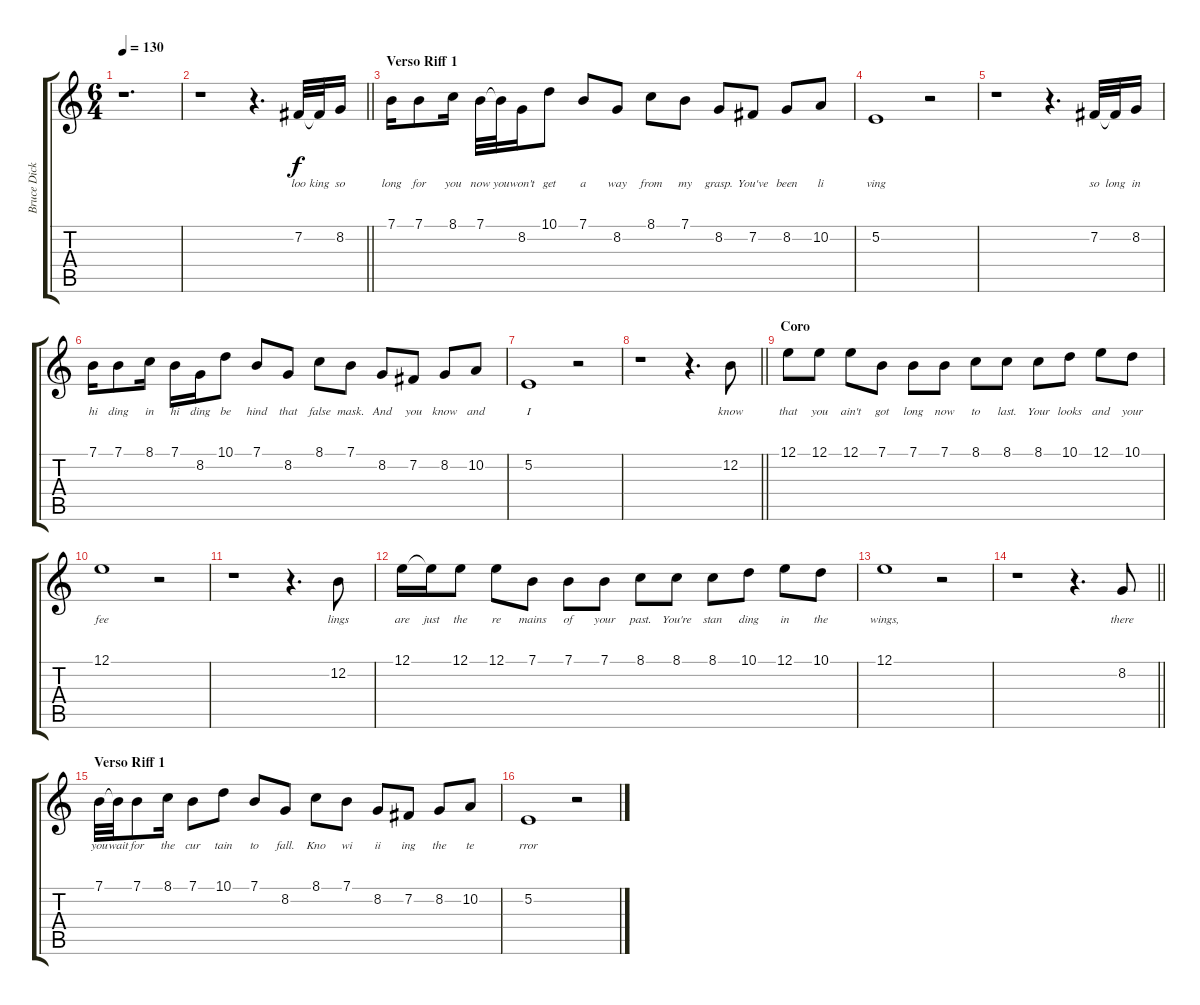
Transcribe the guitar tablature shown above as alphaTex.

\track ("Bruce Dickinson" "Bruce Dick") {instrument lead2sawtooth}
\staff {score tabs}
\tuning (E4 B3 G3 D3 A2 E2) {hide}
\ts (6 4)
\tempo 130
\clef g2
\ks c
r.1{d dy f} |
\barLineRight lightlight
r.1 r.4{d} 7.2.32{lyrics (0 "loo") lyrics (1 "") lyrics (2 "") lyrics (3 "") lyrics (4 "")} 7.2{t}.32{lyrics (0 "king") lyrics (1 "") lyrics (2 "") lyrics (3 "") lyrics (4 "")} 8.2.16{lyrics (0 "so") lyrics (1 "") lyrics (2 "") lyrics (3 "") lyrics (4 "")} |
\section ("" "Verso Riff 1")
7.1.16{lyrics (0 "long") lyrics (1 "") lyrics (2 "") lyrics (3 "") lyrics (4 "")} 7.1.8{lyrics (0 "for") lyrics (1 "") lyrics (2 "") lyrics (3 "") lyrics (4 "")} 8.1.16{lyrics (0 "you") lyrics (1 "") lyrics (2 "") lyrics (3 "") lyrics (4 "")} 7.1.32{lyrics (0 "now") lyrics (1 "") lyrics (2 "") lyrics (3 "") lyrics (4 "")} 7.1{t}.32{lyrics (0 "you") lyrics (1 "") lyrics (2 "") lyrics (3 "") lyrics (4 "")} 8.2.16{lyrics (0 "won't") lyrics (1 "") lyrics (2 "") lyrics (3 "") lyrics (4 "")} 10.1.8{lyrics (0 "get") lyrics (1 "") lyrics (2 "") lyrics (3 "") lyrics (4 "")} 7.1.8{lyrics (0 "a") lyrics (1 "") lyrics (2 "") lyrics (3 "") lyrics (4 "")} 8.2.8{lyrics (0 "way") lyrics (1 "") lyrics (2 "") lyrics (3 "") lyrics (4 "")} 8.1.8{lyrics (0 "from") lyrics (1 "") lyrics (2 "") lyrics (3 "") lyrics (4 "")} 7.1.8{lyrics (0 "my") lyrics (1 "") lyrics (2 "") lyrics (3 "") lyrics (4 "")} 8.2.8{lyrics (0 "grasp.") lyrics (1 "") lyrics (2 "") lyrics (3 "") lyrics (4 "")} 7.2.8{lyrics (0 "You've") lyrics (1 "") lyrics (2 "") lyrics (3 "") lyrics (4 "")} 8.2.8{lyrics (0 "been") lyrics (1 "") lyrics (2 "") lyrics (3 "") lyrics (4 "")} 10.2.8{lyrics (0 "li") lyrics (1 "") lyrics (2 "") lyrics (3 "") lyrics (4 "")} |
5.2.1{lyrics (0 "ving") lyrics (1 "") lyrics (2 "") lyrics (3 "") lyrics (4 "")} r.2 |
r.1 r.4{d} 7.2.32{lyrics (0 "so") lyrics (1 "") lyrics (2 "") lyrics (3 "") lyrics (4 "")} 7.2{t}.32{lyrics (0 "long") lyrics (1 "") lyrics (2 "") lyrics (3 "") lyrics (4 "")} 8.2.16{lyrics (0 "in") lyrics (1 "") lyrics (2 "") lyrics (3 "") lyrics (4 "")} |
7.1.16{lyrics (0 "hi") lyrics (1 "") lyrics (2 "") lyrics (3 "") lyrics (4 "")} 7.1.8{lyrics (0 "ding") lyrics (1 "") lyrics (2 "") lyrics (3 "") lyrics (4 "")} 8.1.16{lyrics (0 "in") lyrics (1 "") lyrics (2 "") lyrics (3 "") lyrics (4 "")} 7.1.16{lyrics (0 "hi") lyrics (1 "") lyrics (2 "") lyrics (3 "") lyrics (4 "")} 8.2.16{lyrics (0 "ding") lyrics (1 "") lyrics (2 "") lyrics (3 "") lyrics (4 "")} 10.1.8{lyrics (0 "be") lyrics (1 "") lyrics (2 "") lyrics (3 "") lyrics (4 "")} 7.1.8{lyrics (0 "hind") lyrics (1 "") lyrics (2 "") lyrics (3 "") lyrics (4 "")} 8.2.8{lyrics (0 "that") lyrics (1 "") lyrics (2 "") lyrics (3 "") lyrics (4 "")} 8.1.8{lyrics (0 "false") lyrics (1 "") lyrics (2 "") lyrics (3 "") lyrics (4 "")} 7.1.8{lyrics (0 "mask.") lyrics (1 "") lyrics (2 "") lyrics (3 "") lyrics (4 "")} 8.2.8{lyrics (0 "And") lyrics (1 "") lyrics (2 "") lyrics (3 "") lyrics (4 "")} 7.2.8{lyrics (0 "you") lyrics (1 "") lyrics (2 "") lyrics (3 "") lyrics (4 "")} 8.2.8{lyrics (0 "know") lyrics (1 "") lyrics (2 "") lyrics (3 "") lyrics (4 "")} 10.2.8{lyrics (0 "and") lyrics (1 "") lyrics (2 "") lyrics (3 "") lyrics (4 "")} |
5.2.1{lyrics (0 "I") lyrics (1 "") lyrics (2 "") lyrics (3 "") lyrics (4 "")} r.2 |
\barLineRight lightlight
r.1 r.4{d} 12.2.8{lyrics (0 "know") lyrics (1 "") lyrics (2 "") lyrics (3 "") lyrics (4 "")} |
\section ("" "Coro")
12.1.8{lyrics (0 "that") lyrics (1 "") lyrics (2 "") lyrics (3 "") lyrics (4 "")} 12.1.8{lyrics (0 "you") lyrics (1 "") lyrics (2 "") lyrics (3 "") lyrics (4 "")} 12.1.8{lyrics (0 "ain't") lyrics (1 "") lyrics (2 "") lyrics (3 "") lyrics (4 "")} 7.1.8{lyrics (0 "got") lyrics (1 "") lyrics (2 "") lyrics (3 "") lyrics (4 "")} 7.1.8{lyrics (0 "long") lyrics (1 "") lyrics (2 "") lyrics (3 "") lyrics (4 "")} 7.1.8{lyrics (0 "now") lyrics (1 "") lyrics (2 "") lyrics (3 "") lyrics (4 "")} 8.1.8{lyrics (0 "to") lyrics (1 "") lyrics (2 "") lyrics (3 "") lyrics (4 "")} 8.1.8{lyrics (0 "last.") lyrics (1 "") lyrics (2 "") lyrics (3 "") lyrics (4 "")} 8.1.8{lyrics (0 "Your") lyrics (1 "") lyrics (2 "") lyrics (3 "") lyrics (4 "")} 10.1.8{lyrics (0 "looks") lyrics (1 "") lyrics (2 "") lyrics (3 "") lyrics (4 "")} 12.1.8{lyrics (0 "and") lyrics (1 "") lyrics (2 "") lyrics (3 "") lyrics (4 "")} 10.1.8{lyrics (0 "your") lyrics (1 "") lyrics (2 "") lyrics (3 "") lyrics (4 "")} |
12.1.1{lyrics (0 "fee") lyrics (1 "") lyrics (2 "") lyrics (3 "") lyrics (4 "")} r.2 |
r.1 r.4{d} 12.2.8{lyrics (0 "lings") lyrics (1 "") lyrics (2 "") lyrics (3 "") lyrics (4 "")} |
12.1.16{lyrics (0 "are") lyrics (1 "") lyrics (2 "") lyrics (3 "") lyrics (4 "")} 12.1{t}.16{lyrics (0 "just") lyrics (1 "") lyrics (2 "") lyrics (3 "") lyrics (4 "")} 12.1.8{lyrics (0 "the") lyrics (1 "") lyrics (2 "") lyrics (3 "") lyrics (4 "")} 12.1.8{lyrics (0 "re") lyrics (1 "") lyrics (2 "") lyrics (3 "") lyrics (4 "")} 7.1.8{lyrics (0 "mains") lyrics (1 "") lyrics (2 "") lyrics (3 "") lyrics (4 "")} 7.1.8{lyrics (0 "of") lyrics (1 "") lyrics (2 "") lyrics (3 "") lyrics (4 "")} 7.1.8{lyrics (0 "your") lyrics (1 "") lyrics (2 "") lyrics (3 "") lyrics (4 "")} 8.1.8{lyrics (0 "past.") lyrics (1 "") lyrics (2 "") lyrics (3 "") lyrics (4 "")} 8.1.8{lyrics (0 "You're") lyrics (1 "") lyrics (2 "") lyrics (3 "") lyrics (4 "")} 8.1.8{lyrics (0 "stan") lyrics (1 "") lyrics (2 "") lyrics (3 "") lyrics (4 "")} 10.1.8{lyrics (0 "ding") lyrics (1 "") lyrics (2 "") lyrics (3 "") lyrics (4 "")} 12.1.8{lyrics (0 "in") lyrics (1 "") lyrics (2 "") lyrics (3 "") lyrics (4 "")} 10.1.8{lyrics (0 "the") lyrics (1 "") lyrics (2 "") lyrics (3 "") lyrics (4 "")} |
12.1.1{lyrics (0 "wings,") lyrics (1 "") lyrics (2 "") lyrics (3 "") lyrics (4 "")} r.2 |
\barLineRight lightlight
r.1 r.4{d} 8.2.8{lyrics (0 "there") lyrics (1 "") lyrics (2 "") lyrics (3 "") lyrics (4 "")} |
\section ("" "Verso Riff 1")
7.1.32{lyrics (0 "you") lyrics (1 "") lyrics (2 "") lyrics (3 "") lyrics (4 "")} 7.1{t}.32{lyrics (0 "wait") lyrics (1 "") lyrics (2 "") lyrics (3 "") lyrics (4 "")} 7.1.8{lyrics (0 "for") lyrics (1 "") lyrics (2 "") lyrics (3 "") lyrics (4 "")} 8.1.16{lyrics (0 "the") lyrics (1 "") lyrics (2 "") lyrics (3 "") lyrics (4 "")} 7.1.8{lyrics (0 "cur") lyrics (1 "") lyrics (2 "") lyrics (3 "") lyrics (4 "")} 10.1.8{lyrics (0 "tain") lyrics (1 "") lyrics (2 "") lyrics (3 "") lyrics (4 "")} 7.1.8{lyrics (0 "to") lyrics (1 "") lyrics (2 "") lyrics (3 "") lyrics (4 "")} 8.2.8{lyrics (0 "fall.") lyrics (1 "") lyrics (2 "") lyrics (3 "") lyrics (4 "")} 8.1.8{lyrics (0 "Kno") lyrics (1 "") lyrics (2 "") lyrics (3 "") lyrics (4 "")} 7.1.8{lyrics (0 "wi") lyrics (1 "") lyrics (2 "") lyrics (3 "") lyrics (4 "")} 8.2.8{lyrics (0 "ii") lyrics (1 "") lyrics (2 "") lyrics (3 "") lyrics (4 "")} 7.2.8{lyrics (0 "ing") lyrics (1 "") lyrics (2 "") lyrics (3 "") lyrics (4 "")} 8.2.8{lyrics (0 "the") lyrics (1 "") lyrics (2 "") lyrics (3 "") lyrics (4 "")} 10.2.8{lyrics (0 "te") lyrics (1 "") lyrics (2 "") lyrics (3 "") lyrics (4 "")} |
5.2.1{lyrics (0 "rror") lyrics (1 "") lyrics (2 "") lyrics (3 "") lyrics (4 "")} r.2
